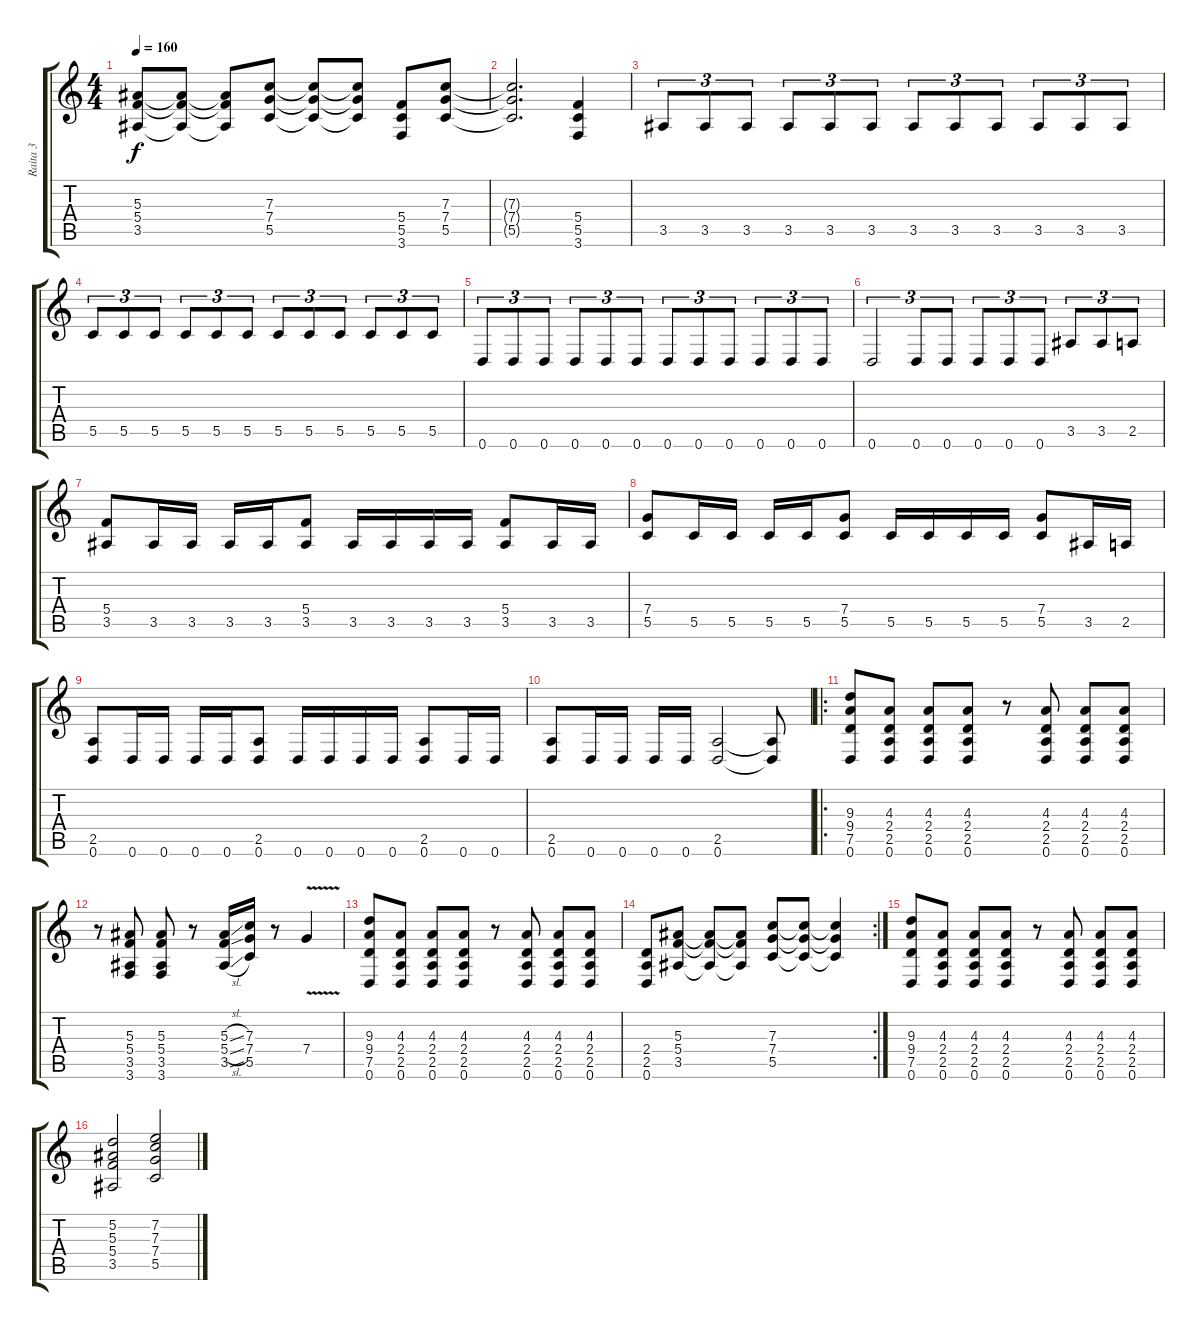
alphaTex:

\track ("Raita 3" "Raita 3") {instrument distortionguitar}
\staff {score tabs}
\tuning (D4 A3 F3 C3 G2 D2) {hide}
\ts (4 4)
\tempo 160
\clef g2
\ks c
(5.3 5.4 3.5).8{dy f} (5.3{t} 5.4{t} 3.5{t}).8 (5.3{t} 5.4{t} 3.5{t}).8 (7.3 7.4 5.5).8 (7.3{t} 7.4{t} 5.5{t}).8 (7.3{t} 7.4{t} 5.5{t}).8 (5.4 5.5 3.6).8 (7.3 7.4 5.5).8 |
(7.3{t} 7.4{t} 5.5{t}).2{d} (5.4 5.5 3.6).4 |
3.5.8{tu (3 2)} 3.5.8{tu (3 2)} 3.5.8{tu (3 2)} 3.5.8{tu (3 2)} 3.5.8{tu (3 2)} 3.5.8{tu (3 2)} 3.5.8{tu (3 2)} 3.5.8{tu (3 2)} 3.5.8{tu (3 2)} 3.5.8{tu (3 2)} 3.5.8{tu (3 2)} 3.5.8{tu (3 2)} |
5.5.8{tu (3 2)} 5.5.8{tu (3 2)} 5.5.8{tu (3 2)} 5.5.8{tu (3 2)} 5.5.8{tu (3 2)} 5.5.8{tu (3 2)} 5.5.8{tu (3 2)} 5.5.8{tu (3 2)} 5.5.8{tu (3 2)} 5.5.8{tu (3 2)} 5.5.8{tu (3 2)} 5.5.8{tu (3 2)} |
0.6.8{tu (3 2)} 0.6.8{tu (3 2)} 0.6.8{tu (3 2)} 0.6.8{tu (3 2)} 0.6.8{tu (3 2)} 0.6.8{tu (3 2)} 0.6.8{tu (3 2)} 0.6.8{tu (3 2)} 0.6.8{tu (3 2)} 0.6.8{tu (3 2)} 0.6.8{tu (3 2)} 0.6.8{tu (3 2)} |
0.6.2{tu (3 2)} 0.6.8{tu (3 2)} 0.6.8{tu (3 2)} 0.6.8{tu (3 2)} 0.6.8{tu (3 2)} 0.6.8{tu (3 2)} 3.5.8{tu (3 2)} 3.5.8{tu (3 2)} 2.5.8{tu (3 2)} |
(5.4 3.5).8 3.5.16 3.5.16 3.5.16 3.5.16 (5.4 3.5).8 3.5.16 3.5.16 3.5.16 3.5.16 (5.4 3.5).8 3.5.16 3.5.16 |
(7.4 5.5).8 5.5.16 5.5.16 5.5.16 5.5.16 (7.4 5.5).8 5.5.16 5.5.16 5.5.16 5.5.16 (7.4 5.5).8 3.5.16 2.5.16 |
(2.5 0.6).8 0.6.16 0.6.16 0.6.16 0.6.16 (2.5 0.6).8 0.6.16 0.6.16 0.6.16 0.6.16 (2.5 0.6).8 0.6.16 0.6.16 |
(2.5 0.6).8 0.6.16 0.6.16 0.6.16 0.6.16 (2.5 0.6).2 (2.5{t} 0.6{t}).8 |
\ro
(9.3 9.4 7.5 0.6).8 (4.3 2.4 2.5 0.6).8 (4.3 2.4 2.5 0.6).8 (4.3 2.4 2.5 0.6).8 r.8 (4.3 2.4 2.5 0.6).8 (4.3 2.4 2.5 0.6).8 (4.3 2.4 2.5 0.6).8 |
r.8 (5.3 5.4 3.5 3.6).8 (5.3 5.4 3.5 3.6).8 r.8 (5.3{sl} 5.4{sl} 3.5{sl}).16 (7.3 7.4 5.5).16 r.8 7.4{v}.4 |
(9.3 9.4 7.5 0.6).8 (4.3 2.4 2.5 0.6).8 (4.3 2.4 2.5 0.6).8 (4.3 2.4 2.5 0.6).8 r.8 (4.3 2.4 2.5 0.6).8 (4.3 2.4 2.5 0.6).8 (4.3 2.4 2.5 0.6).8 |
\rc 2
(2.4 2.5 0.6).8 (5.3 5.4 3.5).8 (5.3{t} 5.4{t} 3.5{t}).8 (5.3{t} 5.4{t} 3.5{t}).8 (7.3 7.4 5.5).8 (7.3{t} 7.4{t} 5.5{t}).8 (7.3{t} 7.4{t} 5.5{t}).4 |
(9.3 9.4 7.5 0.6).8 (4.3 2.4 2.5 0.6).8 (4.3 2.4 2.5 0.6).8 (4.3 2.4 2.5 0.6).8 r.8 (4.3 2.4 2.5 0.6).8 (4.3 2.4 2.5 0.6).8 (4.3 2.4 2.5 0.6).8 |
(5.2 5.3 5.4 3.5).2 (7.2 7.3 7.4 5.5).2
